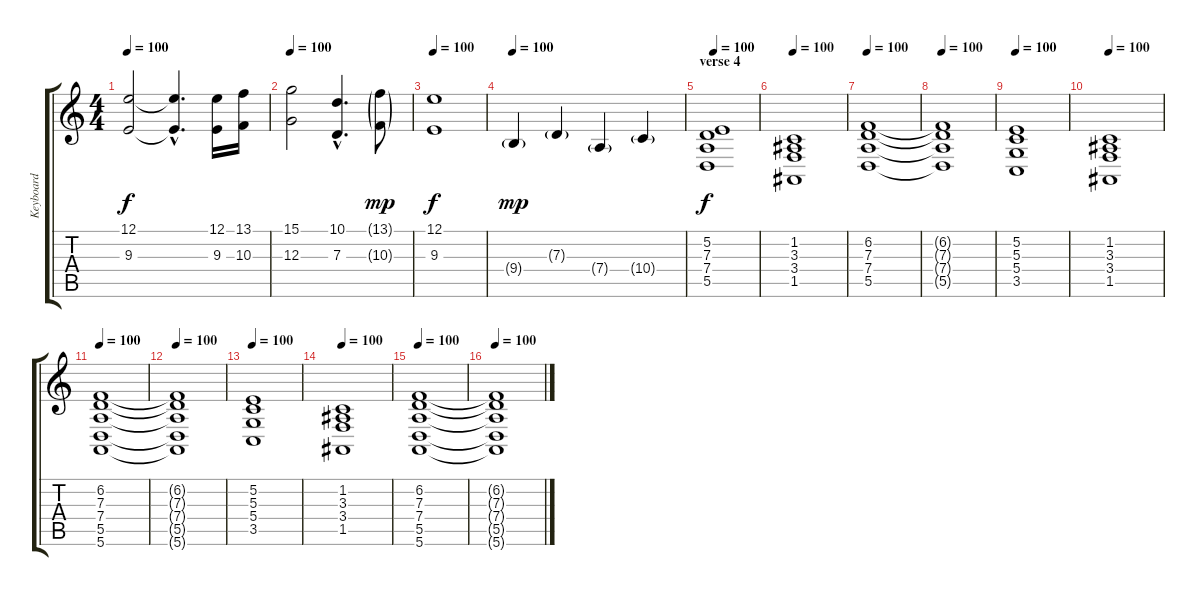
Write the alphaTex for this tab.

\track ("Keyboard" "Keyboard") {instrument voiceoohs}
\staff {score tabs}
\tuning (E4 B3 G3 D3 A2 E2) {hide}
\ts (4 4)
\tempo 100
\clef g2
\ks c
(12.1 9.3).2{dy f} (12.1{hac t} 9.3{hac t}).4{d} (12.1 9.3).16 (13.1 10.3).16 |
\tempo 100
(15.1 12.3).2 (10.1{hac} 7.3{hac}).4{d} (13.1{g} 10.3{g}).8{dy mp} |
\tempo 100
(12.1 9.3).1{dy f} |
\tempo 100
9.4{g}.4{dy mp} 7.3{g}.4 7.4{g}.4 10.4{g}.4 |
\section ("" "verse 4")
\tempo 100
(5.2 7.3 7.4 5.5).1{dy f volume 13 instrument voiceoohs} |
\tempo 100
(1.2 3.3 3.4 1.5).1 |
\tempo 100
(6.2 7.3 7.4 5.5).1 |
\tempo 100
(6.2{t} 7.3{t} 7.4{t} 5.5{t}).1 |
\tempo 100
(5.2 5.3 5.4 3.5).1 |
\tempo 100
(1.2 3.3 3.4 1.5).1 |
\tempo 100
(6.2 7.3 7.4 5.5 5.6).1 |
\tempo 100
(6.2{t} 7.3{t} 7.4{t} 5.5{t} 5.6{t}).1 |
\tempo 100
(5.2 5.3 5.4 3.5).1 |
\tempo 100
(1.2 3.3 3.4 1.5).1 |
\tempo 100
(6.2 7.3 7.4 5.5 5.6).1 |
\tempo 100
(6.2{t} 7.3{t} 7.4{t} 5.5{t} 5.6{t}).1
